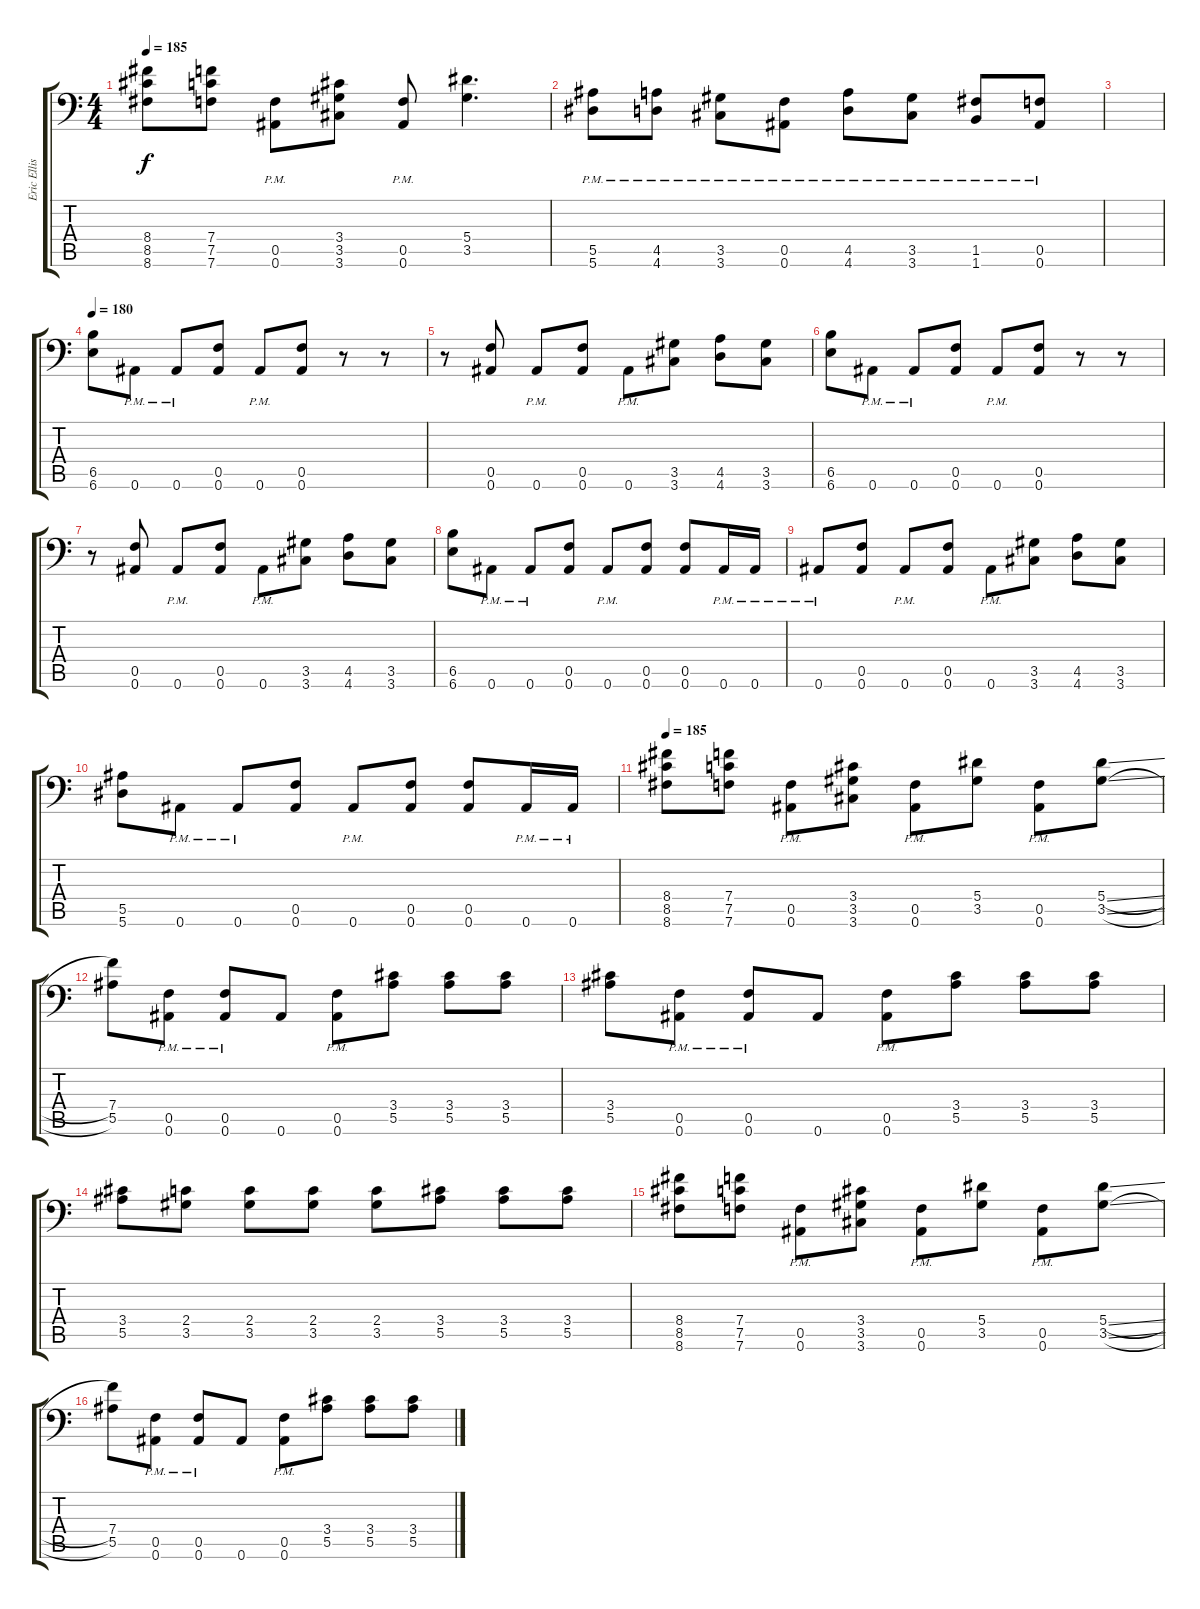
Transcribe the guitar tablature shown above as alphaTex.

\track ("Eric Ellis" "Eric Ellis") {instrument distortionguitar}
\staff {score tabs}
\tuning (C4 G3 Eb3 Bb2 F2 Bb1) {hide}
\ts (4 4)
\tempo 185
\clef f4
\ks c
(8.4 8.5 8.6).8{dy f} (7.4 7.5 7.6).8 (0.5{pm} 0.6{pm}).8 (3.4 3.5 3.6).8 (0.5{pm} 0.6{pm}).8 (5.4 3.5).4{d} |
(5.5{pm} 5.6{pm}).8 (4.5{pm} 4.6{pm}).8 (3.5{pm} 3.6{pm}).8 (0.5{pm} 0.6{pm}).8 (4.5{pm} 4.6{pm}).8 (3.5{pm} 3.6{pm}).8 (1.5{pm} 1.6{pm}).8 (0.5{pm} 0.6{pm}).8 |
|
\tempo 180
(6.5 6.6).8 0.6{pm}.8 0.6{pm}.8 (0.5 0.6).8 0.6{pm}.8 (0.5 0.6).8 r.8 r.8 |
r.8 (0.5 0.6).8 0.6{pm}.8 (0.5 0.6).8 0.6{pm}.8 (3.5 3.6).8 (4.5 4.6).8 (3.5 3.6).8 |
(6.5 6.6).8 0.6{pm}.8 0.6{pm}.8 (0.5 0.6).8 0.6{pm}.8 (0.5 0.6).8 r.8 r.8 |
r.8 (0.5 0.6).8 0.6{pm}.8 (0.5 0.6).8 0.6{pm}.8 (3.5 3.6).8 (4.5 4.6).8 (3.5 3.6).8 |
(6.5 6.6).8 0.6{pm}.8 0.6{pm}.8 (0.5 0.6).8 0.6{pm}.8 (0.5 0.6).8 (0.5 0.6).8 0.6{pm}.16 0.6{pm}.16 |
0.6{pm}.8 (0.5 0.6).8 0.6{pm}.8 (0.5 0.6).8 0.6{pm}.8 (3.5 3.6).8 (4.5 4.6).8 (3.5 3.6).8 |
(5.5 5.6).8 0.6{pm}.8 0.6{pm}.8 (0.5 0.6).8 0.6{pm}.8 (0.5 0.6).8 (0.5 0.6).8 0.6{pm}.16 0.6{pm}.16 |
\tempo 185
(8.4 8.5 8.6).8 (7.4 7.5 7.6).8 (0.5{pm} 0.6{pm}).8 (3.4 3.5 3.6).8 (0.5{pm} 0.6{pm}).8 (5.4 3.5).8 (0.5{pm} 0.6{pm}).8 (5.4{sl} 3.5{sl}).8 |
(7.4 5.5).8 (0.5{pm} 0.6{pm}).8 (0.5{pm} 0.6{pm}).8 0.6.8 (0.5{pm} 0.6{pm}).8 (3.4 5.5).8 (3.4 5.5).8 (3.4 5.5).8 |
(3.4 5.5).8 (0.5{pm} 0.6{pm}).8 (0.5{pm} 0.6{pm}).8 0.6.8 (0.5{pm} 0.6{pm}).8 (3.4 5.5).8 (3.4 5.5).8 (3.4 5.5).8 |
(3.4 5.5).8 (2.4 3.5).8 (2.4 3.5).8 (2.4 3.5).8 (2.4 3.5).8 (3.4 5.5).8 (3.4 5.5).8 (3.4 5.5).8 |
(8.4 8.5 8.6).8 (7.4 7.5 7.6).8 (0.5{pm} 0.6{pm}).8 (3.4 3.5 3.6).8 (0.5{pm} 0.6{pm}).8 (5.4 3.5).8 (0.5{pm} 0.6{pm}).8 (5.4{sl} 3.5{sl}).8 |
(7.4 5.5).8 (0.5{pm} 0.6{pm}).8 (0.5{pm} 0.6{pm}).8 0.6.8 (0.5{pm} 0.6{pm}).8 (3.4 5.5).8 (3.4 5.5).8 (3.4 5.5).8
